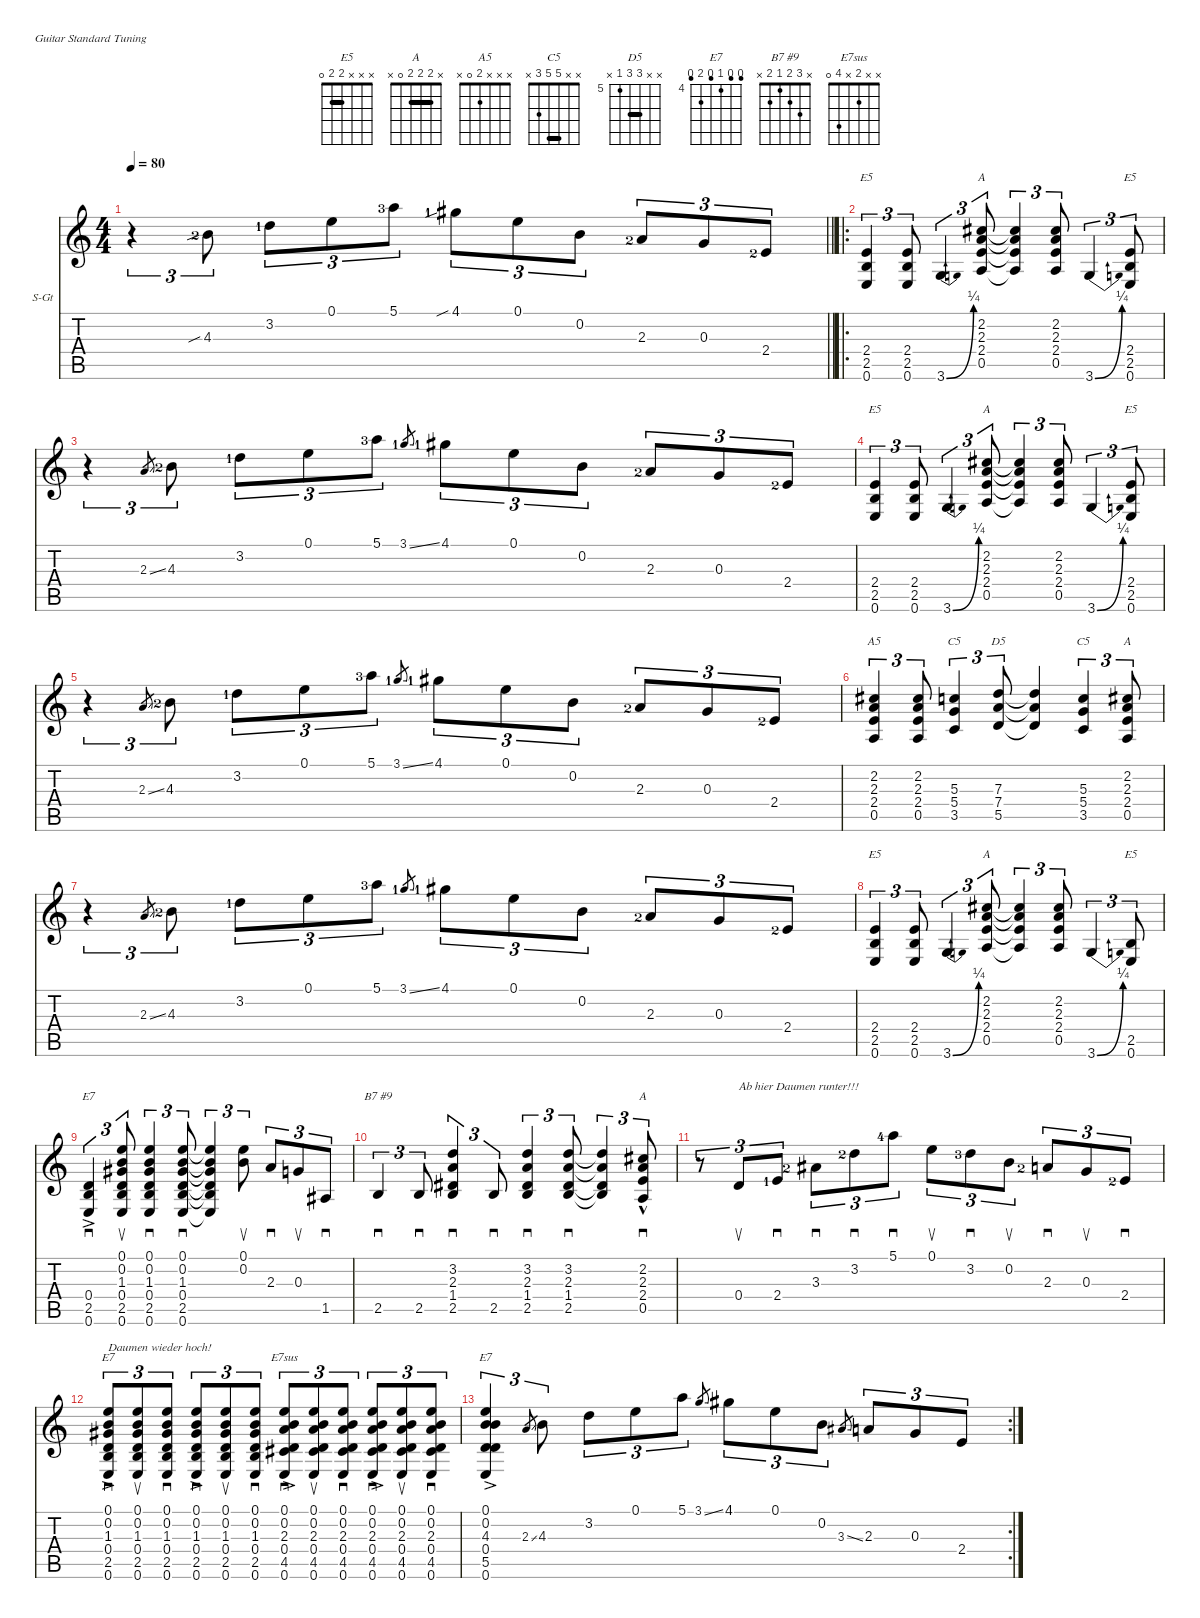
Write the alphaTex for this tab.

\hideDynamics
\bracketExtendMode nobrackets
\firstSystemTrackNameOrientation horizontal
\otherSystemsTrackNameOrientation horizontal
\track ("Track 1" "S-Gt") {instrument acousticguitarsteel}
\staff {score tabs}
\tuning (E4 B3 G3 D3 A2 E2)
\chord ("E5" x x x 2 2 0) {barre 2}
\chord ("A" x 2 2 2 0 x) {barre (2 2)}
\chord ("A5" x x x 2 0 x) {showfingering false}
\chord ("C5" x x 5 5 3 x) {barre 5}
\chord ("D5" x x 7 7 5 x) {firstfret 5 barre 7}
\chord ("E7" x x 1 0 2 0)
\chord ("B7 #9" x 3 2 1 2 x)
\chord ("E7" 0 0 1 0 2 0)
\chord ("E7sus" x x 2 x 4 0)
\chord ("E7" 3 3 4 3 5 3) {firstfret 4}
\ts (4 4)
\beaming (8 2 2 2 2)
\tempo 80
\clef g2
\barLineRight lightlight
\ks c
r.4{tu (3 2) dy f instrument acousticguitarsteel} 4.3{sib lf 3}.8{tu (3 2)} 3.2{lf 2}.8{tu (3 2)} 0.1.8{tu (3 2)} 5.1{lf 4}.8{tu (3 2)} 4.1{sib lf 2}.8{tu (3 2)} 0.1.8{tu (3 2)} 0.2.8{tu (3 2)} 2.3{lf 3}.8{tu (3 2)} 0.3.8{tu (3 2)} 2.4{lf 3}.8{tu (3 2)} |
\ro
(0.6 2.5 2.4).4{tu (3 2) ch "E5"} (0.6 2.4 2.5).8{tu (3 2)} 3.6{be (bend 0 0 59.4 1)}.4{tu (3 2)} (2.2 2.3 2.4 0.5).8{tu (3 2) ch "A"} (2.2{t} 2.3{t} 2.4{t} 0.5{t}).4{tu (3 2)} (2.2 2.3 2.4 0.5).8{tu (3 2)} 3.6{be (bend 0 0 59.4 1)}.4{tu (3 2)} (2.4 2.5 0.6).8{tu (3 2) ch "E5"} |
r.4{tu (3 2)} 2.3{ss}.8{gr dy mf} 4.3{lf 3}.8{tu (3 2) dy f} 3.2{lf 2}.8{tu (3 2)} 0.1.8{tu (3 2)} 5.1{lf 4}.8{tu (3 2)} 3.1{ss lf 2}.8{gr dy mf} 4.1{lf 2}.8{tu (3 2) dy f} 0.1.8{tu (3 2)} 0.2.8{tu (3 2)} 2.3{lf 3}.8{tu (3 2)} 0.3.8{tu (3 2)} 2.4{lf 3}.8{tu (3 2)} |
(0.6 2.5 2.4).4{tu (3 2) ch "E5"} (0.6 2.4 2.5).8{tu (3 2)} 3.6{be (bend 0 0 59.4 1)}.4{tu (3 2)} (2.2 2.3 2.4 0.5).8{tu (3 2) ch "A"} (2.2{t} 2.3{t} 2.4{t} 0.5{t}).4{tu (3 2)} (2.2 2.3 2.4 0.5).8{tu (3 2)} 3.6{be (bend 0 0 59.4 1)}.4{tu (3 2)} (2.4 2.5 0.6).8{tu (3 2) ch "E5"} |
r.4{tu (3 2)} 2.3{ss}.8{gr dy mf} 4.3{lf 3}.8{tu (3 2) dy f} 3.2{lf 2}.8{tu (3 2)} 0.1.8{tu (3 2)} 5.1{lf 4}.8{tu (3 2)} 3.1{ss lf 2}.8{gr dy mf} 4.1{lf 2}.8{tu (3 2) dy f} 0.1.8{tu (3 2)} 0.2.8{tu (3 2)} 2.3{lf 3}.8{tu (3 2)} 0.3.8{tu (3 2)} 2.4{lf 3}.8{tu (3 2)} |
(2.2 2.3 2.4 0.5).4{tu (3 2) ch "A5"} (2.2 2.3 2.4 0.5).8{tu (3 2)} (5.3 5.4 3.5).4{tu (3 2) ch "C5"} (7.3 7.4 5.5).8{tu (3 2) ch "D5"} (7.3{t} 7.4{t} 5.5{t}).4 (5.3 5.4 3.5).4{tu (3 2) ch "C5"} (2.2 2.3 2.4 0.5).8{tu (3 2) ch "A"} |
r.4{tu (3 2)} 2.3{ss}.8{gr dy mf} 4.3{lf 3}.8{tu (3 2) dy f} 3.2{lf 2}.8{tu (3 2)} 0.1.8{tu (3 2)} 5.1{lf 4}.8{tu (3 2)} 3.1{ss lf 2}.8{gr dy mf} 4.1{lf 2}.8{tu (3 2) dy f} 0.1.8{tu (3 2)} 0.2.8{tu (3 2)} 2.3{lf 3}.8{tu (3 2)} 0.3.8{tu (3 2)} 2.4{lf 3}.8{tu (3 2)} |
(0.6 2.5 2.4).4{tu (3 2) ch "E5"} (0.6 2.4 2.5).8{tu (3 2)} 3.6{be (bend 0 0 59.4 1)}.4{tu (3 2)} (2.2 2.3 2.4 0.5).8{tu (3 2) ch "A"} (2.2{t} 2.3{t} 2.4{t} 0.5{t}).4{tu (3 2)} (2.2 2.3 2.4 0.5).8{tu (3 2)} 3.6{be (bend 0 0 59.4 1)}.4{tu (3 2)} (2.5 0.6).8{tu (3 2) ch "E5"} |
(2.5{ac} 0.6 0.4).4{sd tu (3 2) ch "E7"} (0.1 0.2 1.3 0.4 2.5 0.6).8{su tu (3 2)} (0.1 0.2 1.3 0.4 2.5 0.6).4{sd tu (3 2)} (0.1 0.2 1.3 0.4 2.5 0.6).8{sd tu (3 2)} (0.1{t} 0.2{t} 1.3{t} 0.4{t} 2.5{t} 0.6{t}).4{tu (3 2)} (0.1 0.2).8{su tu (3 2)} 2.3.8{sd tu (3 2)} 0.3.8{su tu (3 2)} 1.5.8{sd tu (3 2)} |
2.5.4{sd tu (3 2) ch "B7 #9"} 2.5.8{sd tu (3 2)} (3.2 2.3 1.4 2.5).4{sd tu (3 2)} 2.5.8{sd tu (3 2)} (3.2 2.3 1.4 2.5).4{sd tu (3 2)} (3.2 2.3 1.4 2.5).8{sd tu (3 2)} (3.2{t} 2.3{t} 1.4{t} 2.5{t}).4{tu (3 2)} (2.2 2.3 2.4 0.5{hac}).8{sd tu (3 2) ch "A"} |
r.8{tu (3 2)} 0.4.8{su tu (3 2) txt "Ab hier Daumen runter!!!"} 2.4{lf 2}.8{sd tu (3 2)} 3.3{lf 3}.8{sd tu (3 2)} 3.2{lf 3}.8{sd tu (3 2)} 5.1{lf 5}.8{sd tu (3 2)} 0.1.8{su tu (3 2)} 3.2{lf 4}.8{sd tu (3 2)} 0.2.8{su tu (3 2)} 2.3{lf 3}.8{sd tu (3 2)} 0.3.8{su tu (3 2)} 2.4{lf 3}.8{sd tu (3 2)} |
\scale
0.544053 (0.6{ac} 2.5 0.4 1.3 0.2 0.1).8{sd tu (3 2) ch "E7" txt "Daumen wieder hoch!"} (0.6 2.5 0.4 1.3 0.2 0.1).8{su tu (3 2)} (0.6 2.5 0.4 1.3 0.2 0.1).8{sd tu (3 2)} (0.6{ac} 2.5 0.4 1.3 0.2 0.1).8{sd tu (3 2)} (0.6 2.5 0.4 1.3 0.2 0.1).8{su tu (3 2)} (0.6 2.5 0.4 1.3 0.2 0.1).8{sd tu (3 2)} (0.6{ac} 4.5 0.4 2.3 0.2 0.1).8{sd tu (3 2) ch "E7sus"} (0.6 4.5 0.4 2.3 0.2 0.1).8{su tu (3 2)} (0.6 4.5 0.4 2.3 0.2 0.1).8{sd tu (3 2)} (0.6{ac} 4.5 0.4 2.3 0.2 0.1).8{sd tu (3 2)} (0.6 4.5 0.4 2.3 0.2 0.1).8{su tu (3 2)} (0.6 4.5 0.4 2.3 0.2 0.1).8{sd tu (3 2)} |
\rc 2
\scale
0.455896 (0.6{ac} 5.5 0.4 4.3 0.2 0.1).4{tu (3 2) ch "E7"} 2.3{ss}.8{gr dy mf} 4.3.8{tu (3 2) dy f} 3.2.8{tu (3 2)} 0.1.8{tu (3 2)} 5.1.8{tu (3 2)} 3.1{ss}.8{gr dy mf} 4.1.8{tu (3 2) dy f} 0.1.8{tu (3 2)} 0.2.8{tu (3 2)} 3.3{ss}.8{gr dy mf} 2.3.8{tu (3 2) dy f} 0.3.8{tu (3 2)} 2.4.8{tu (3 2)}
